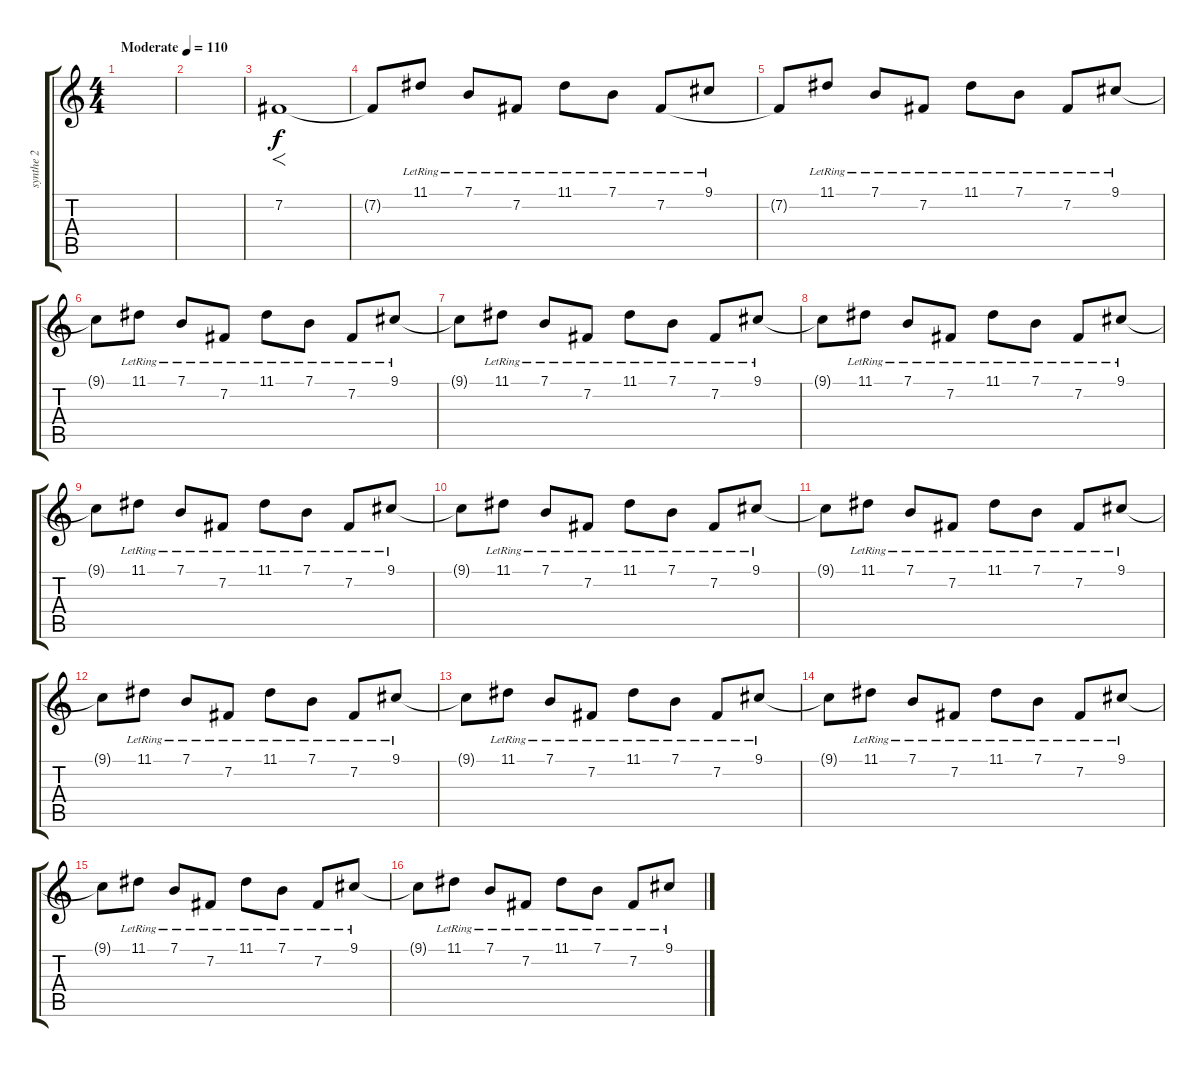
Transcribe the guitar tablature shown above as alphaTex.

\track ("synthe 2" "synthe 2") {instrument pad1newage}
\staff {score tabs}
\tuning (E4 B3 G3 D3 A2 E2) {hide}
\ts (4 4)
\tempo (110 "Moderate")
\clef g2
\ks c
|
|
7.2.1{f} |
7.2{t}.8 11.1{lr}.8 7.1{lr}.8 7.2{lr}.8 11.1{lr}.8 7.1{lr}.8 7.2{lr}.8 9.1{lr}.8 |
7.2{t}.8 11.1{lr}.8 7.1{lr}.8 7.2{lr}.8 11.1{lr}.8 7.1{lr}.8 7.2{lr}.8 9.1{lr}.8 |
9.1{t}.8 11.1{lr}.8 7.1{lr}.8 7.2{lr}.8 11.1{lr}.8 7.1{lr}.8 7.2{lr}.8 9.1{lr}.8 |
9.1{t}.8 11.1{lr}.8 7.1{lr}.8 7.2{lr}.8 11.1{lr}.8 7.1{lr}.8 7.2{lr}.8 9.1{lr}.8 |
9.1{t}.8 11.1{lr}.8 7.1{lr}.8 7.2{lr}.8 11.1{lr}.8 7.1{lr}.8 7.2{lr}.8 9.1{lr}.8 |
9.1{t}.8 11.1{lr}.8 7.1{lr}.8 7.2{lr}.8 11.1{lr}.8 7.1{lr}.8 7.2{lr}.8 9.1{lr}.8 |
9.1{t}.8 11.1{lr}.8 7.1{lr}.8 7.2{lr}.8 11.1{lr}.8 7.1{lr}.8 7.2{lr}.8 9.1{lr}.8 |
9.1{t}.8 11.1{lr}.8 7.1{lr}.8 7.2{lr}.8 11.1{lr}.8 7.1{lr}.8 7.2{lr}.8 9.1{lr}.8 |
9.1{t}.8 11.1{lr}.8 7.1{lr}.8 7.2{lr}.8 11.1{lr}.8 7.1{lr}.8 7.2{lr}.8 9.1{lr}.8 |
9.1{t}.8 11.1{lr}.8 7.1{lr}.8 7.2{lr}.8 11.1{lr}.8 7.1{lr}.8 7.2{lr}.8 9.1{lr}.8 |
9.1{t}.8 11.1{lr}.8 7.1{lr}.8 7.2{lr}.8 11.1{lr}.8 7.1{lr}.8 7.2{lr}.8 9.1{lr}.8 |
9.1{t}.8 11.1{lr}.8 7.1{lr}.8 7.2{lr}.8 11.1{lr}.8 7.1{lr}.8 7.2{lr}.8 9.1{lr}.8 |
9.1{t}.8 11.1{lr}.8 7.1{lr}.8 7.2{lr}.8 11.1{lr}.8 7.1{lr}.8 7.2{lr}.8 9.1{lr}.8
